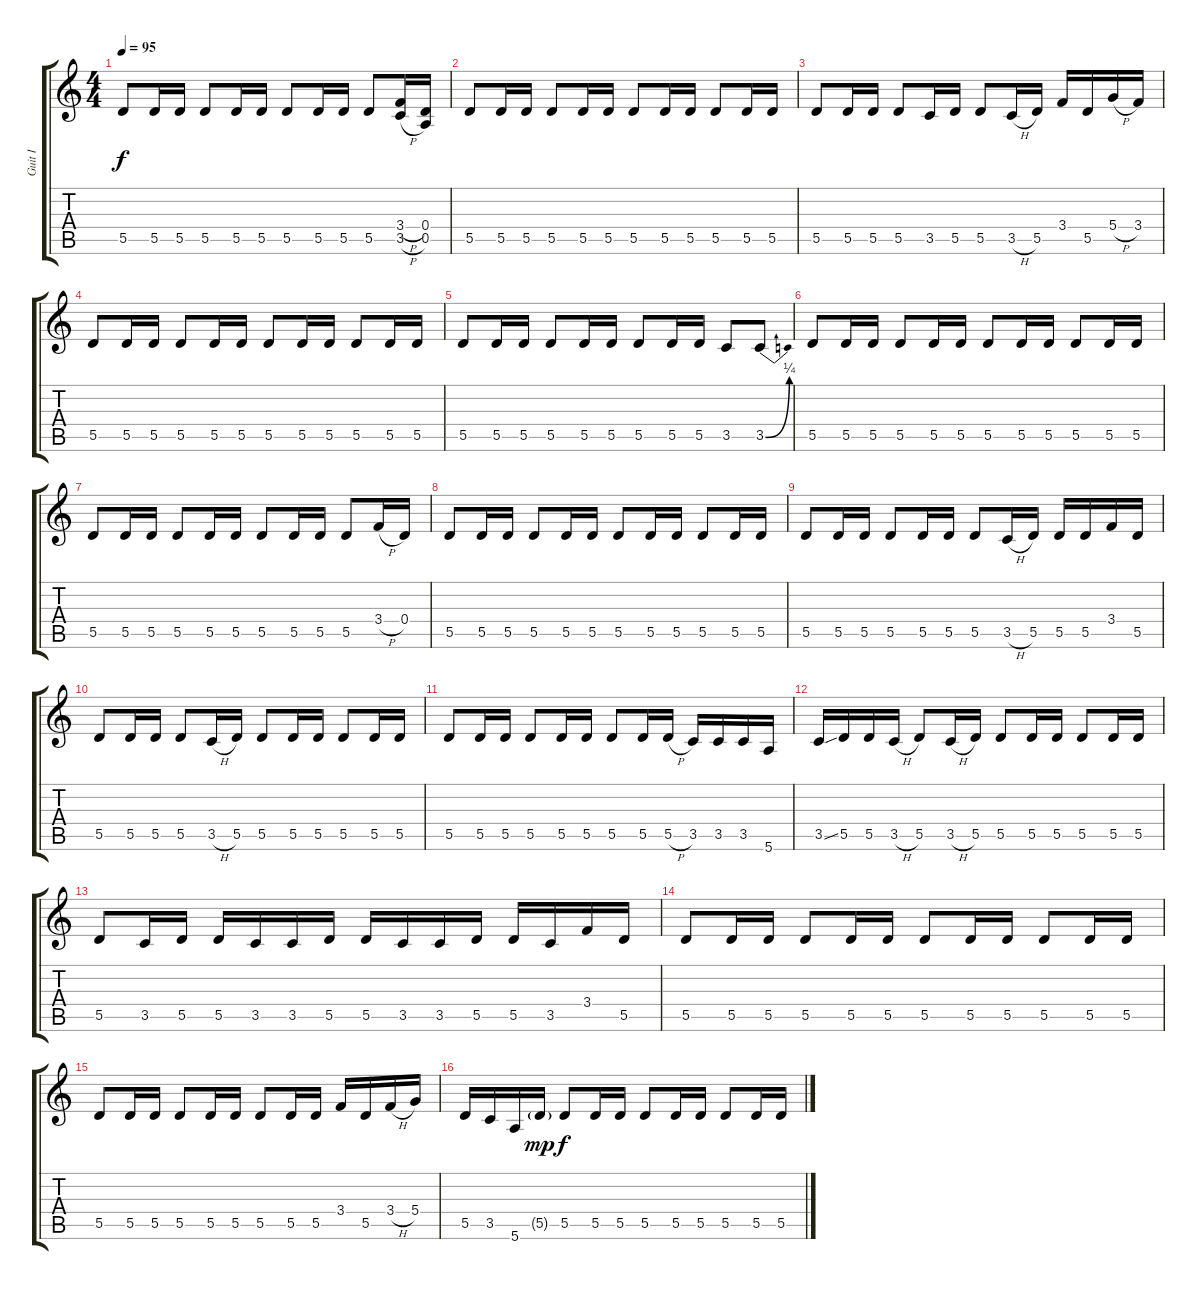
\track ("Guit I" "Guit I") {instrument electricguitarclean}
\staff {score tabs}
\tuning (E4 B3 G3 D3 A2 E2) {hide}
\ts (4 4)
\tempo 95
\clef g2
\ks c
5.5.8{dy f} 5.5.16 5.5.16 5.5.8 5.5.16 5.5.16 5.5.8 5.5.16 5.5.16 5.5.8 (3.4{h} 3.5{h}).16 (0.4 0.5).16 |
5.5.8 5.5.16 5.5.16 5.5.8 5.5.16 5.5.16 5.5.8 5.5.16 5.5.16 5.5.8 5.5.16 5.5.16 |
5.5.8 5.5.16 5.5.16 5.5.8 3.5.16 5.5.16 5.5.8 3.5{h}.16 5.5.16 3.4.16 5.5.16 5.4{h}.16 3.4.16 |
5.5.8 5.5.16 5.5.16 5.5.8 5.5.16 5.5.16 5.5.8 5.5.16 5.5.16 5.5.8 5.5.16 5.5.16 |
5.5.8 5.5.16 5.5.16 5.5.8 5.5.16 5.5.16 5.5.8 5.5.16 5.5.16 3.5.8 3.5{be (bend 0 0 60 1)}.8 |
5.5.8 5.5.16 5.5.16 5.5.8 5.5.16 5.5.16 5.5.8 5.5.16 5.5.16 5.5.8 5.5.16 5.5.16 |
5.5.8 5.5.16 5.5.16 5.5.8 5.5.16 5.5.16 5.5.8 5.5.16 5.5.16 5.5.8 3.4{h}.16 0.4.16 |
5.5.8 5.5.16 5.5.16 5.5.8 5.5.16 5.5.16 5.5.8 5.5.16 5.5.16 5.5.8 5.5.16 5.5.16 |
5.5.8 5.5.16 5.5.16 5.5.8 5.5.16 5.5.16 5.5.8 3.5{h}.16 5.5.16 5.5.16 5.5.16 3.4.16 5.5.16 |
5.5.8 5.5.16 5.5.16 5.5.8 3.5{h}.16 5.5.16 5.5.8 5.5.16 5.5.16 5.5.8 5.5.16 5.5.16 |
5.5.8 5.5.16 5.5.16 5.5.8 5.5.16 5.5.16 5.5.8 5.5.16 5.5{h}.16 3.5.16 3.5.16 3.5.16 5.6.16 |
3.5{ss}.16 5.5.16 5.5.16 3.5{h}.16 5.5.8 3.5{h}.16 5.5.16 5.5.8 5.5.16 5.5.16 5.5.8 5.5.16 5.5.16 |
5.5.8 3.5.16 5.5.16 5.5.16 3.5.16 3.5.16 5.5.16 5.5.16 3.5.16 3.5.16 5.5.16 5.5.16 3.5.16 3.4.16 5.5.16 |
5.5.8 5.5.16 5.5.16 5.5.8 5.5.16 5.5.16 5.5.8 5.5.16 5.5.16 5.5.8 5.5.16 5.5.16 |
5.5.8 5.5.16 5.5.16 5.5.8 5.5.16 5.5.16 5.5.8 5.5.16 5.5.16 3.4.16 5.5.16 3.4{h}.16 5.4.16 |
5.5.16 3.5.16 5.6.16 5.5{g}.16{dy mp} 5.5.8{dy f} 5.5.16 5.5.16 5.5.8 5.5.16 5.5.16 5.5.8 5.5.16 5.5.16
